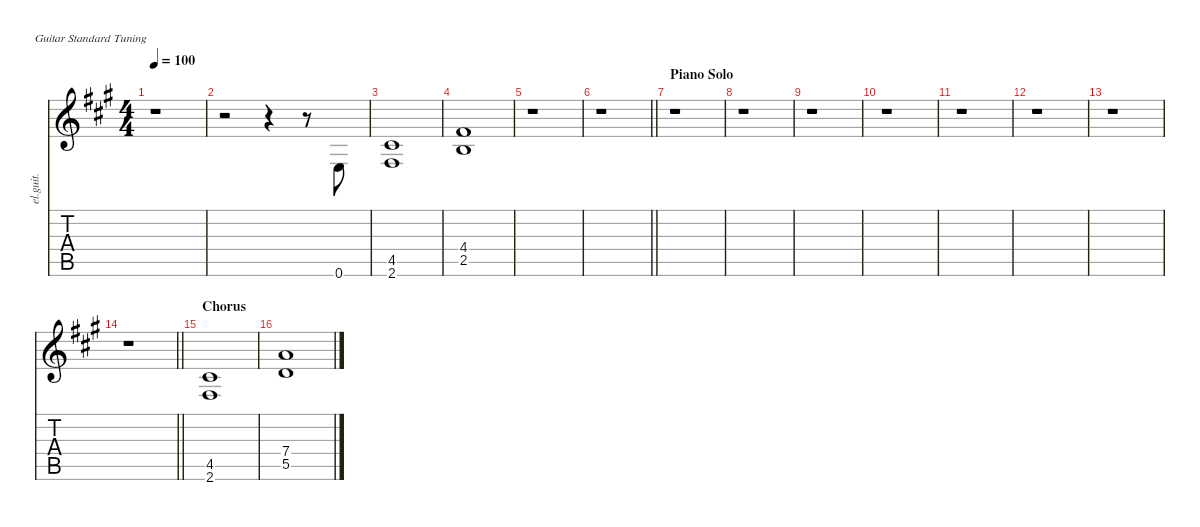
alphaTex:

\defaultSystemsLayout 4
\hideDynamics
\bracketExtendMode nobrackets
\otherSystemsTrackNameOrientation horizontal
\track ("Lead Guitar" "el.guit.") {instrument electricguitarclean}
\staff {score tabs}
\tuning (E4 B3 G3 D3 A2 E2)
\ts (4 4)
\tempo 100
\clef g2
\ks a
r.1{dy f beam Down} |
r.2{beam Down} r.4{beam Down} r.8{beam Down} 0.6{acc forcenatural}.8{beam Up} |
(4.5{acc #} 2.6{acc #}).1{beam Up} |
(4.4{acc #} 2.5{acc forcenatural}).1{beam Up} |
r.1{beam Down} |
\barLineRight lightlight
r.1{beam Down} |
\section ("" "Piano Solo")
r.1{beam Down} |
r.1{beam Down} |
r.1{beam Down} |
r.1{beam Down} |
r.1{beam Down} |
r.1{beam Down} |
r.1{beam Down} |
\barLineRight lightlight
r.1{beam Down} |
\section ("" "Chorus")
(4.5{acc #} 2.6{acc #}).1{beam Up} |
(7.4{acc forcenatural} 5.5{acc forcenatural}).1{beam Up}
